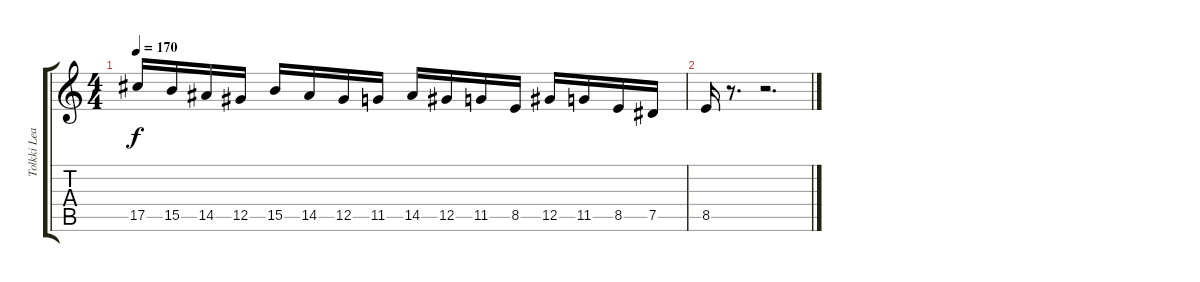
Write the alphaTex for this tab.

\track ("Tolkki Lead" "Tolkki Lea") {instrument overdrivenguitar}
\staff {score tabs}
\tuning (Eb4 Bb3 Gb3 Db3 Ab2 Eb2) {hide}
\ts (4 4)
\tempo 170
\clef g2
\ks c
17.5.16{dy f} 15.5.16 14.5.16 12.5.16 15.5.16 14.5.16 12.5.16 11.5.16 14.5.16 12.5.16 11.5.16 8.5.16 12.5.16 11.5.16 8.5.16 7.5.16 |
8.5.16 r.8{d} r.2{d}
